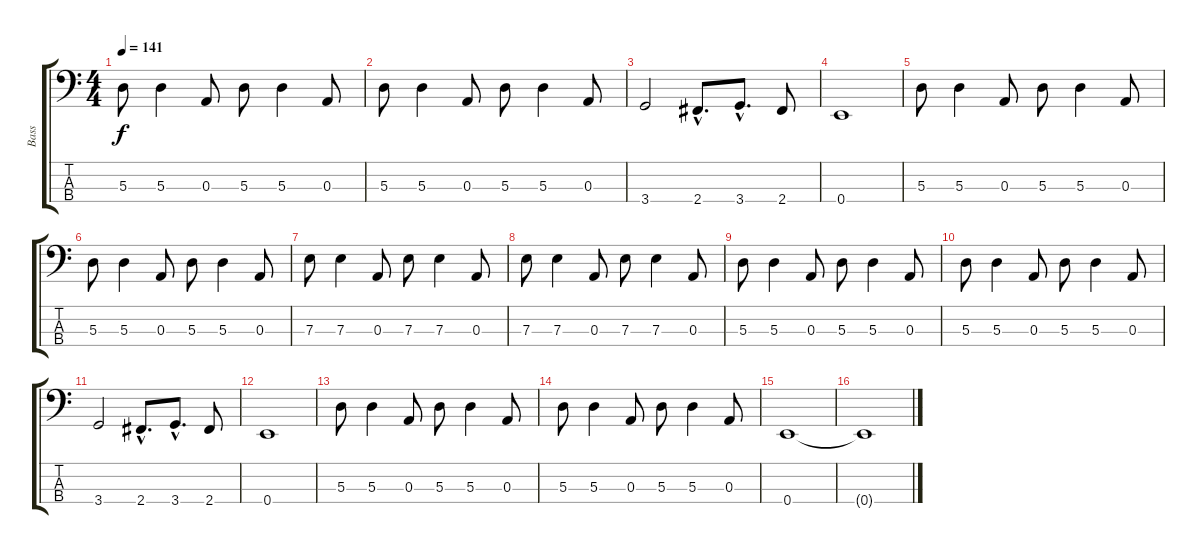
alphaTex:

\track ("Bass" "Bass") {instrument electricbassfinger}
\staff {score tabs}
\tuning (G2 D2 A1 E1) {hide}
\ts (4 4)
\tempo 141
\clef f4
\ks c
5.3.8{dy f} 5.3.4 0.3.8 5.3.8 5.3.4 0.3.8 |
5.3.8 5.3.4 0.3.8 5.3.8 5.3.4 0.3.8 |
3.4.2 2.4{hac}.8{d} 3.4{hac}.8{d} 2.4.8 |
0.4.1 |
5.3.8 5.3.4 0.3.8 5.3.8 5.3.4 0.3.8 |
5.3.8 5.3.4 0.3.8 5.3.8 5.3.4 0.3.8 |
7.3.8 7.3.4 0.3.8 7.3.8 7.3.4 0.3.8 |
7.3.8 7.3.4 0.3.8 7.3.8 7.3.4 0.3.8 |
5.3.8 5.3.4 0.3.8 5.3.8 5.3.4 0.3.8 |
5.3.8 5.3.4 0.3.8 5.3.8 5.3.4 0.3.8 |
3.4.2 2.4{hac}.8{d} 3.4{hac}.8{d} 2.4.8 |
0.4.1 |
5.3.8 5.3.4 0.3.8 5.3.8 5.3.4 0.3.8 |
5.3.8 5.3.4 0.3.8 5.3.8 5.3.4 0.3.8 |
0.4.1{instrument electricbasspick} |
0.4{t}.1
